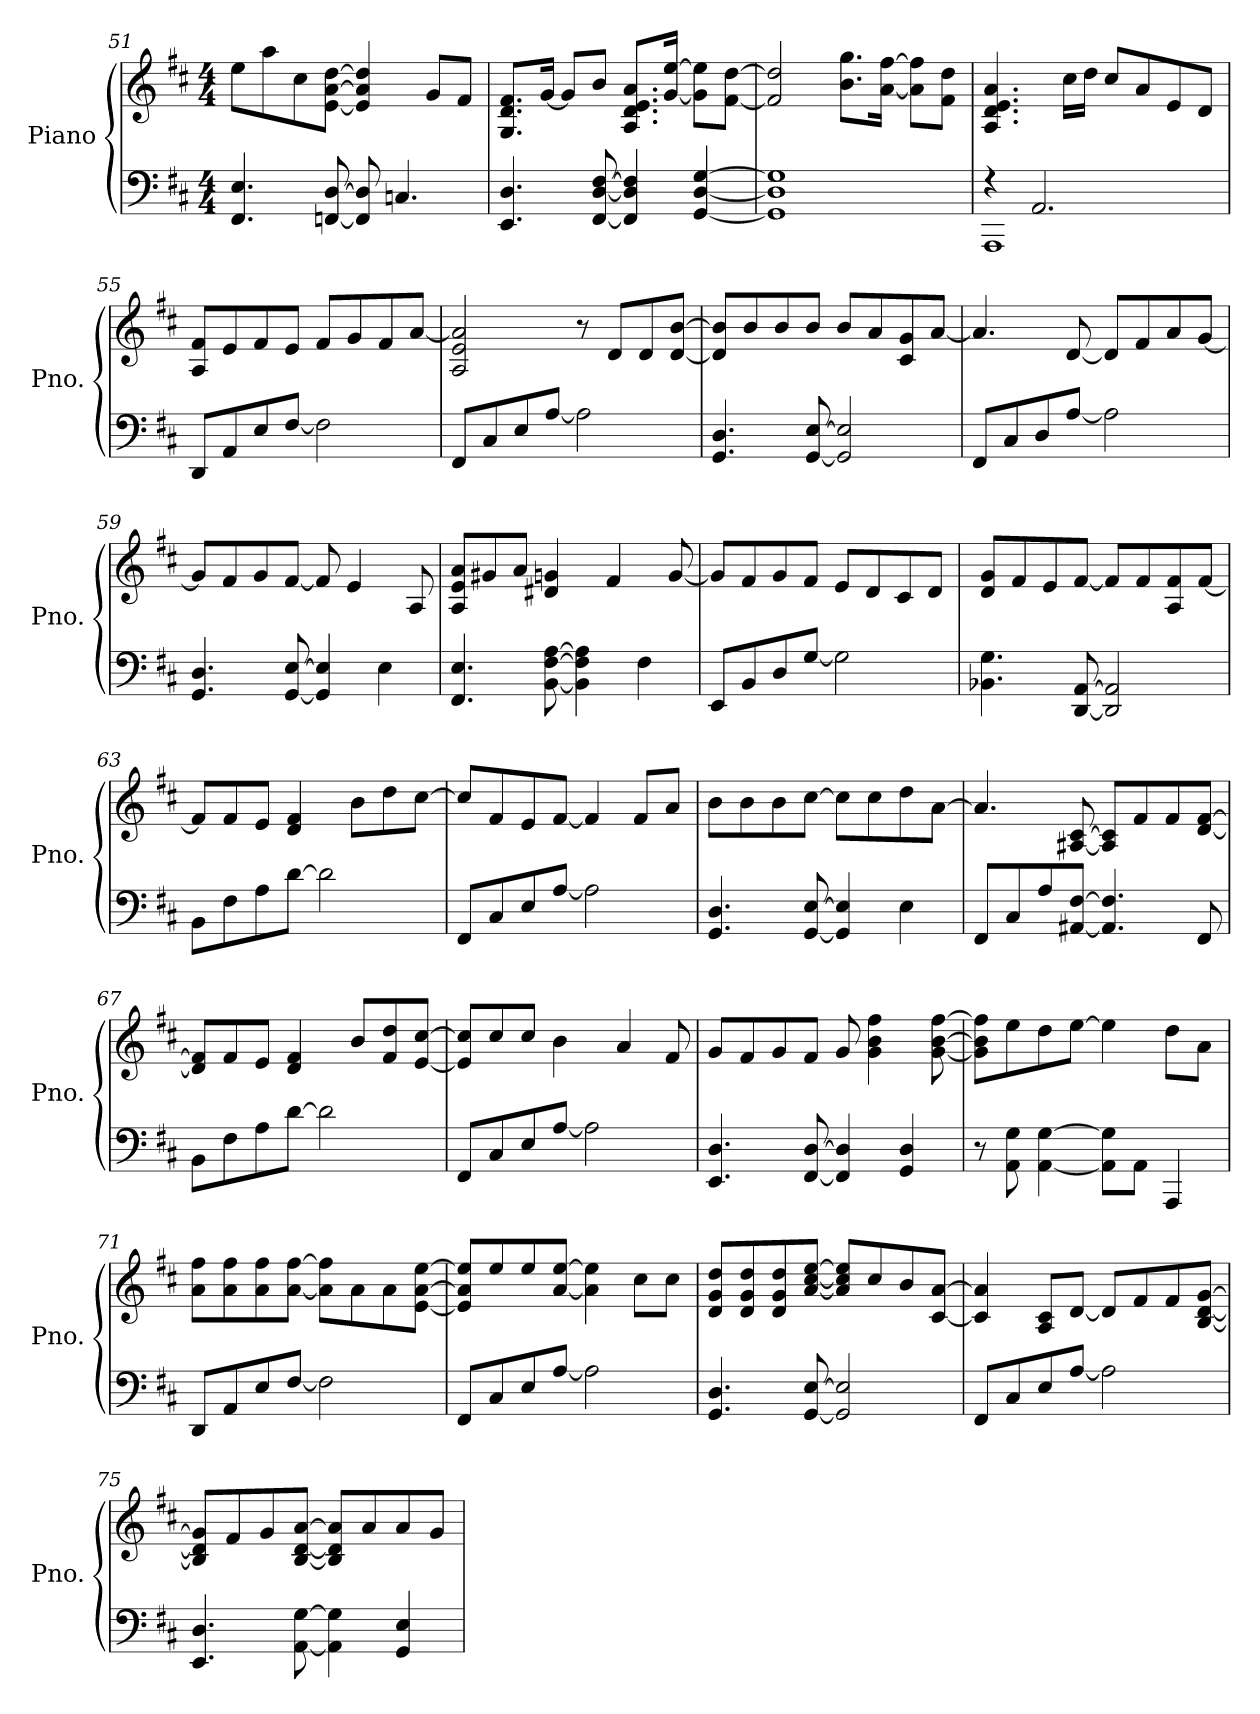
**kern	**kern
*part1	*part1
*staff2	*staff1
*I"Piano	*
*I'Pno.	*
*clefF4	*clefG2
*k[f#c#]	*k[f#c#]
*M4/4	*M4/4
=51	=51
4.FF#/ 4.E/	8ee\L
.	8aa\
.	8cc#\
[8FFn/ [8D/	[8e\ [8a\ [8dd\J
8FF/] 8D/]	4e/] 4a/] 4dd/]
4.Cn/	.
.	8g/L
.	8f#/J
=52	=52
4.EE/ 4.D/	8.G/ 8.d/ 8.f#/L
.	[16g/Jk
.	8g/L]
[8FF#/ [8D/ [8F#/	8b/J
4FF#/] 4D/] 4F#/]	8.A/ 8.d/ 8.e/ 8.a/L
.	[16g/ [16ee/Jk
[4GG/ [4D/ [4G/	8g\] 8ee\]L
.	[8f#\ [8dd\J
=53	=53
1GG] 1D] 1G]	2f#/] 2dd/]
.	8.b\ 8.gg\L
.	[16a\ [16ff#\Jk
.	8a\] 8ff#\]L
.	8f#\ 8dd\J
!!LO:LB:g=z
=54	=54
*^	*
4r	1AAA	4.A/ 4.d/ 4.e/ 4.a/
2.AA/	.	.
.	.	16cc#\LL
.	.	16dd\JJ
.	.	8cc#/L
.	.	8a/
.	.	8e/
.	.	8d/J
*v	*v	*
=55	=55
8DD/L	8A/ 8f#/L
8AA/	8e/
8E/	8f#/
[8F#/J	8e/J
2F#\]	8f#/L
.	8g/
.	8f#/
.	[8a/J
=56	=56
8FF#/L	2A/ 2e/ 2a/]
8C#/	.
8E/	.
[8A/J	.
2A\]	8r
.	8d/L
.	8d/
.	[8d/ [8b/J
=57	=57
4.GG/ 4.D/	8d/] 8b/]L
.	8b/
.	8b/
[8GG/ [8E/	8b/J
2GG/] 2E/]	8b/L
.	8a/
.	8c#/ 8g/
.	[8a/J
!!LO:LB:g=z
=58	=58
8FF#/L	4.a/]
8C#/	.
8D/	.
[8A/J	[8d/
2A\]	8d/L]
.	8f#/
.	8a/
.	[8g/J
=59	=59
4.GG/ 4.D/	8g/L]
.	8f#/
.	8g/
[8GG/ [8E/	[8f#/J
4GG/] 4E/]	8f#/]
.	4e/
4E\	.
.	8A/
=60	=60
4.FF#/ 4.E/	8A/ 8e/ 8a/L
.	8g#X/
.	8a/J
[8BB\ [8F#\ [8A\	4d#X/ 4gn/
4BB\] 4F#\] 4A\]	.
.	4f#/
4F#\	.
.	[8g/
=61	=61
8EE/L	8g/L]
8BB/	8f#/
8D/	8g/
[8G/J	8f#/J
2G\]	8e/L
.	8d/
.	8c#/
.	8d/J
!!LO:LB:g=z
=62	=62
4.BB-X\ 4.G\	8d/ 8g/L
.	8f#/
.	8e/
[8DD/ [8AA/	[8f#/J
2DD/] 2AA/]	8f#/L]
.	8f#/
.	8A/ 8f#/
.	[8f#/J
=63	=63
8BB\L	8f#/L]
8F#\	8f#/
8A\	8e/J
[8d\J	4d/ 4f#/
2d\]	.
.	8b\L
.	8dd\
.	[8cc#\J
=64	=64
8FF#/L	8cc#/L]
8C#/	8f#/
8E/	8e/
[8A/J	[8f#/J
2A\]	4f#/]
.	8f#/L
.	8a/J
=65	=65
4.GG/ 4.D/	8b\L
.	8b\
.	8b\
[8GG/ [8E/	[8cc#\J
4GG/] 4E/]	8cc#\L]
.	8cc#\
4E\	8dd\
.	[8a\J
!!LO:LB:g=z
=66	=66
8FF#/L	4.a/]
8C#/	.
8A/	.
[8AA#X/ [8F#/J	[8A#X/ [8c#/
4.AA#/] 4.F#/]	8A#/] 8c#/]L
.	8f#/
.	8f#/
8FF#/	[8d/ [8f#/J
=67	=67
8BB\L	8d/] 8f#/]L
8F#\	8f#/
8A\	8e/J
[8d\J	4d/ 4f#/
2d\]	.
.	8b/L
.	8f#/ 8dd/
.	[8e/ [8cc#/J
=68	=68
8FF#/L	8e/] 8cc#/]L
8C#/	8cc#/
8E/	8cc#/J
[8A/J	4b\
2A\]	.
.	4a/
.	8f#/
=69	=69
4.EE/ 4.D/	8g/L
.	8f#/
.	8g/
[8FF#/ [8D/	8f#/J
4FF#/] 4D/]	8g/
.	4g\ 4b\ 4ff#\
4GG/ 4D/	.
.	[8g\ [8b\ [8ff#\
!!LO:LB:g=z
=70	=70
8r	8g\] 8b\] 8ff#\]L
8AA\ 8G\	8ee\
[4AA\ [4G\	8dd\
.	[8ee\J
8AA\] 8G\]L	4ee\]
8AA\J	.
4AAA/	8dd\L
.	8a\J
=71	=71
8DD/L	8a\ 8ff#\L
8AA/	8a\ 8ff#\
8E/	8a\ 8ff#\
[8F#/J	[8a\ [8ff#\J
2F#\]	8a\] 8ff#\]L
.	8a\
.	8a\
.	[8e\ [8a\ [8ee\J
=72	=72
8FF#/L	8e/] 8a/] 8ee/]L
8C#/	8ee/
8E/	8ee/
[8A/J	[8a/ [8ee/J
2A\]	4a\] 4ee\]
.	8cc#\L
.	8cc#\J
=73	=73
4.GG/ 4.D/	8d/ 8g/ 8dd/L
.	8d/ 8g/ 8dd/
.	8d/ 8g/ 8dd/
[8GG/ [8E/	[8a/ [8cc#/ [8ee/J
2GG/] 2E/]	8a/] 8cc#/] 8ee/]L
.	8cc#/
.	8b/
.	[8c#/ [8a/J
!!LO:PB:g=z
=74	=74
8FF#/L	4c#/] 4a/]
8C#/	.
8E/	8A/ 8c#/L
[8A/J	[8d/J
2A\]	8d/L]
.	8f#/
.	8f#/
.	[8B/ [8d/ [8g/J
=75	=75
4.EE/ 4.D/	8B/] 8d/] 8g/]L
.	8f#/
.	8g/
[8AA\ [8G\	[8B/ [8d/ [8a/J
4AA\] 4G\]	8B/] 8d/] 8a/]L
.	8a/
4GG/ 4E/	8a/
.	8g/J
=	=
*-	*-
